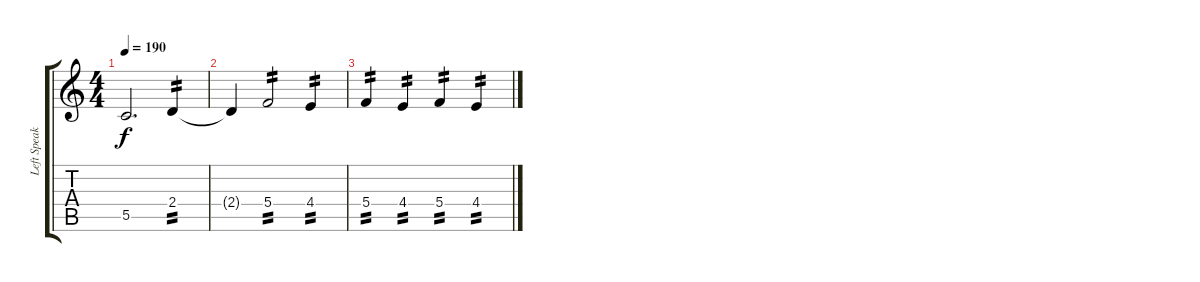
\track ("Left Speaker 2" "Left Speak") {instrument distortionguitar}
\staff {score tabs}
\tuning (D4 A3 F3 C3 G2 D2) {hide}
\ts (4 4)
\tempo 190
\clef g2
\ks c
5.5{t}.2{d dy f} 2.4.4{tp 2} |
2.4{t}.4 5.4.2{tp 2} 4.4.4{tp 2} |
5.4.4{tp 2} 4.4.4{tp 2} 5.4.4{tp 2} 4.4.4{tp 2}
